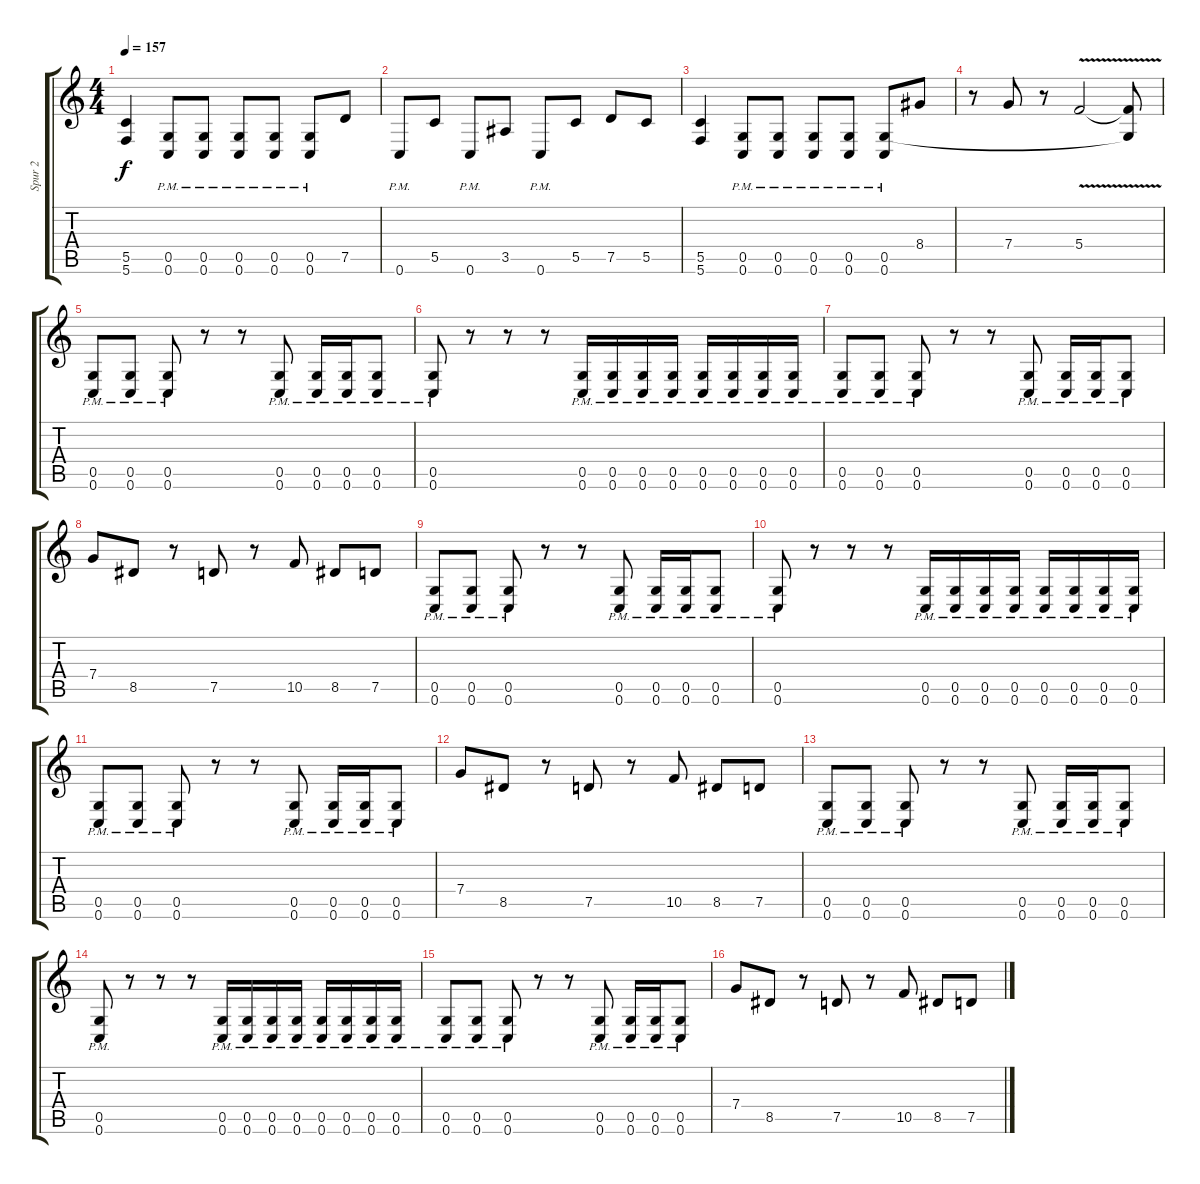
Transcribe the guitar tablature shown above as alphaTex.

\track ("Spur 2" "Spur 2") {instrument distortionguitar}
\staff {score tabs}
\tuning (D4 A3 F3 C3 G2 C2) {hide}
\ts (4 4)
\tempo 157
\clef g2
\ks c
(5.5 5.6).4{dy f} (0.5{pm} 0.6{pm}).8 (0.5{pm} 0.6{pm}).8 (0.5{pm} 0.6{pm}).8 (0.5{pm} 0.6{pm}).8 (0.5{pm} 0.6{pm}).8 7.5.8 |
0.6{pm}.8 5.5.8 0.6{pm}.8 3.5.8 0.6{pm}.8 5.5.8 7.5.8 5.5.8 |
(5.5 5.6).4 (0.5{pm} 0.6{pm}).8 (0.5{pm} 0.6{pm}).8 (0.5{pm} 0.6{pm}).8 (0.5{pm} 0.6{pm}).8 (0.5{pm} 0.6{pm}).8 8.4.8 |
r.8 7.4.8 r.8 5.4{v}.2 (5.4{t} 0.5{t}).8 |
(0.5{pm} 0.6{pm}).8 (0.5{pm} 0.6{pm}).8 (0.5{pm} 0.6{pm}).8 r.8 r.8 (0.5{pm} 0.6{pm}).8 (0.5{pm} 0.6{pm}).16 (0.5{pm} 0.6{pm}).16 (0.5{pm} 0.6{pm}).8 |
(0.5{pm} 0.6{pm}).8 r.8 r.8 r.8 (0.5{pm} 0.6{pm}).16 (0.5{pm} 0.6{pm}).16 (0.5{pm} 0.6{pm}).16 (0.5{pm} 0.6{pm}).16 (0.5{pm} 0.6{pm}).16 (0.5{pm} 0.6{pm}).16 (0.5{pm} 0.6{pm}).16 (0.5{pm} 0.6{pm}).16 |
(0.5{pm} 0.6{pm}).8 (0.5{pm} 0.6{pm}).8 (0.5{pm} 0.6{pm}).8 r.8 r.8 (0.5{pm} 0.6{pm}).8 (0.5{pm} 0.6{pm}).16 (0.5{pm} 0.6{pm}).16 (0.5{pm} 0.6{pm}).8 |
7.4.8 8.5.8 r.8 7.5.8 r.8 10.5.8 8.5.8 7.5.8 |
(0.5{pm} 0.6{pm}).8 (0.5{pm} 0.6{pm}).8 (0.5{pm} 0.6{pm}).8 r.8 r.8 (0.5{pm} 0.6{pm}).8 (0.5{pm} 0.6{pm}).16 (0.5{pm} 0.6{pm}).16 (0.5{pm} 0.6{pm}).8 |
(0.5{pm} 0.6{pm}).8 r.8 r.8 r.8 (0.5{pm} 0.6{pm}).16 (0.5{pm} 0.6{pm}).16 (0.5{pm} 0.6{pm}).16 (0.5{pm} 0.6{pm}).16 (0.5{pm} 0.6{pm}).16 (0.5{pm} 0.6{pm}).16 (0.5{pm} 0.6{pm}).16 (0.5{pm} 0.6{pm}).16 |
(0.5{pm} 0.6{pm}).8 (0.5{pm} 0.6{pm}).8 (0.5{pm} 0.6{pm}).8 r.8 r.8 (0.5{pm} 0.6{pm}).8 (0.5{pm} 0.6{pm}).16 (0.5{pm} 0.6{pm}).16 (0.5{pm} 0.6{pm}).8 |
7.4.8 8.5.8 r.8 7.5.8 r.8 10.5.8 8.5.8 7.5.8 |
(0.5{pm} 0.6{pm}).8 (0.5{pm} 0.6{pm}).8 (0.5{pm} 0.6{pm}).8 r.8 r.8 (0.5{pm} 0.6{pm}).8 (0.5{pm} 0.6{pm}).16 (0.5{pm} 0.6{pm}).16 (0.5{pm} 0.6{pm}).8 |
(0.5{pm} 0.6{pm}).8 r.8 r.8 r.8 (0.5{pm} 0.6{pm}).16 (0.5{pm} 0.6{pm}).16 (0.5{pm} 0.6{pm}).16 (0.5{pm} 0.6{pm}).16 (0.5{pm} 0.6{pm}).16 (0.5{pm} 0.6{pm}).16 (0.5{pm} 0.6{pm}).16 (0.5{pm} 0.6{pm}).16 |
(0.5{pm} 0.6{pm}).8 (0.5{pm} 0.6{pm}).8 (0.5{pm} 0.6{pm}).8 r.8 r.8 (0.5{pm} 0.6{pm}).8 (0.5{pm} 0.6{pm}).16 (0.5{pm} 0.6{pm}).16 (0.5{pm} 0.6{pm}).8 |
7.4.8 8.5.8 r.8 7.5.8 r.8 10.5.8 8.5.8 7.5.8
